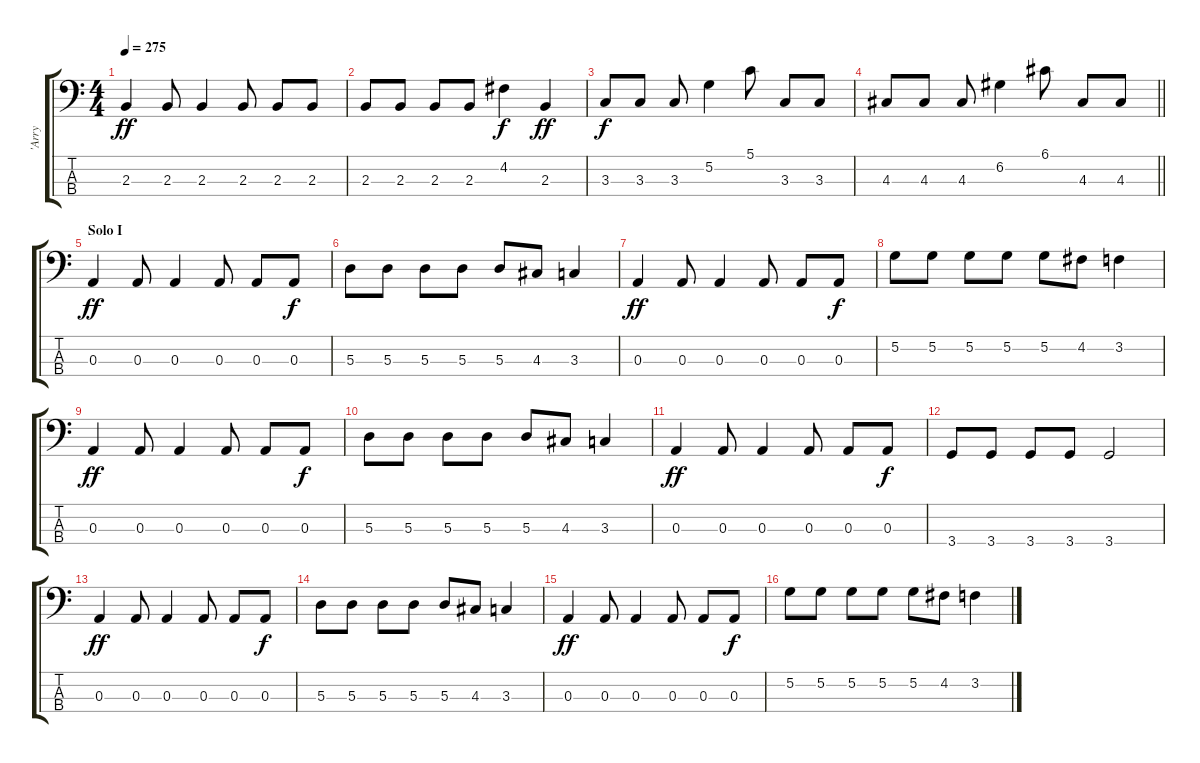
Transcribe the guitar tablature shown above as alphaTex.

\track ("'Arry" "'Arry") {instrument electricbassfinger}
\staff {score tabs}
\tuning (G2 D2 A1 E1) {hide}
\ts (4 4)
\tempo 275
\clef f4
\ks c
2.3.4{dy ff} 2.3.8 2.3.4 2.3.8 2.3.8 2.3.8 |
2.3.8 2.3.8 2.3.8 2.3.8 4.2.4{dy f} 2.3.4{dy ff} |
3.3.8{dy f} 3.3.8 3.3.8 5.2.4 5.1.8 3.3.8 3.3.8 |
\barLineRight lightlight
4.3.8 4.3.8 4.3.8 6.2.4 6.1.8 4.3.8 4.3.8 |
\section ("" "Solo I")
0.3.4{dy ff} 0.3.8 0.3.4 0.3.8 0.3.8 0.3.8{dy f} |
5.3.8 5.3.8 5.3.8 5.3.8 5.3.8 4.3.8 3.3.4 |
0.3.4{dy ff} 0.3.8 0.3.4 0.3.8 0.3.8 0.3.8{dy f} |
5.2.8 5.2.8 5.2.8 5.2.8 5.2.8 4.2.8 3.2.4 |
0.3.4{dy ff} 0.3.8 0.3.4 0.3.8 0.3.8 0.3.8{dy f} |
5.3.8 5.3.8 5.3.8 5.3.8 5.3.8 4.3.8 3.3.4 |
0.3.4{dy ff} 0.3.8 0.3.4 0.3.8 0.3.8 0.3.8{dy f} |
3.4.8 3.4.8 3.4.8 3.4.8 3.4.2 |
0.3.4{dy ff} 0.3.8 0.3.4 0.3.8 0.3.8 0.3.8{dy f} |
5.3.8 5.3.8 5.3.8 5.3.8 5.3.8 4.3.8 3.3.4 |
0.3.4{dy ff} 0.3.8 0.3.4 0.3.8 0.3.8 0.3.8{dy f} |
5.2.8 5.2.8 5.2.8 5.2.8 5.2.8 4.2.8 3.2.4
